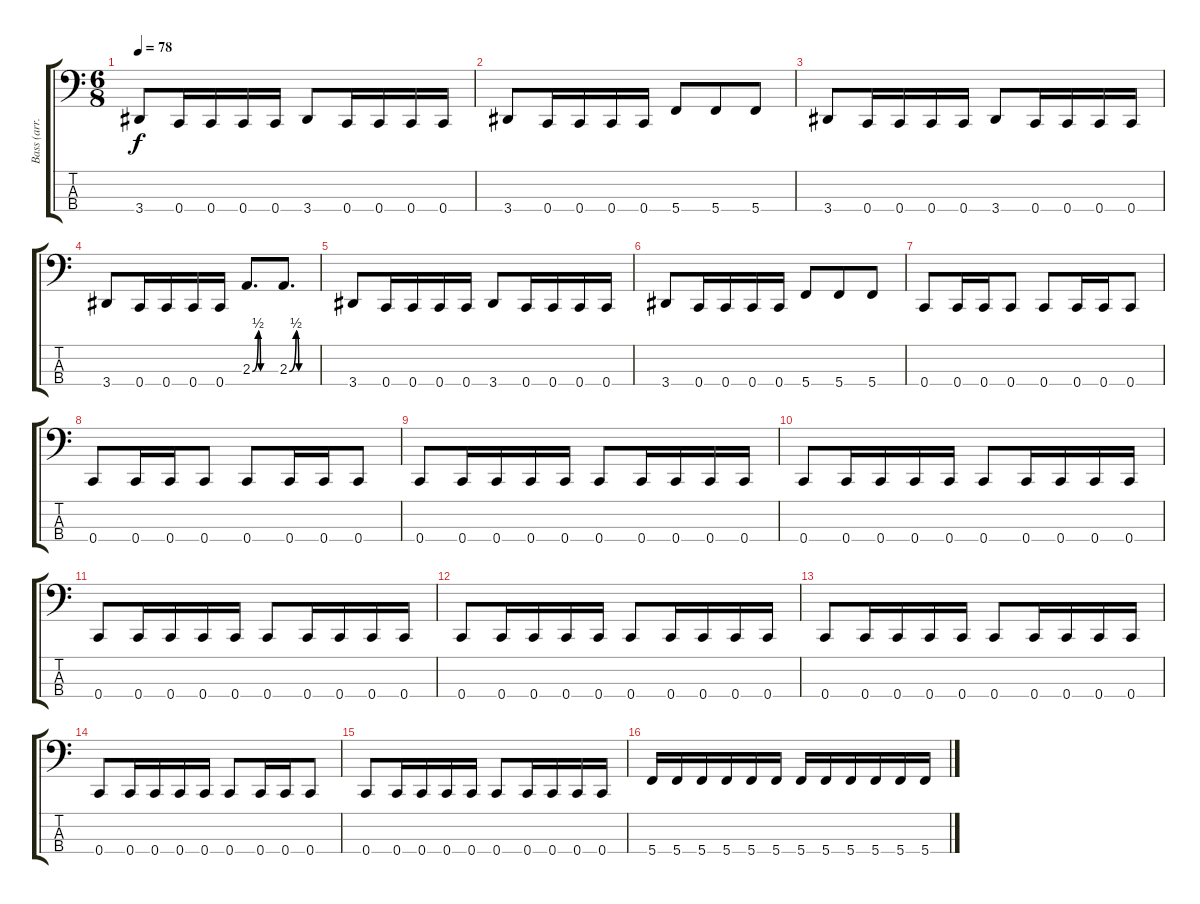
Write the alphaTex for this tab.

\track ("Bass (arr. 4 string)" "Bass (arr.") {instrument electricbassfinger}
\staff {score tabs}
\tuning (F2 C2 G1 C1) {hide}
\ts (6 8)
\tempo 78
\clef f4
\ks c
3.4.8{dy f} 0.4.16 0.4.16 0.4.16 0.4.16 3.4.8 0.4.16 0.4.16 0.4.16 0.4.16 |
3.4.8 0.4.16 0.4.16 0.4.16 0.4.16 5.4.8 5.4.8 5.4.8 |
3.4.8 0.4.16 0.4.16 0.4.16 0.4.16 3.4.8 0.4.16 0.4.16 0.4.16 0.4.16 |
3.4.8 0.4.16 0.4.16 0.4.16 0.4.16 2.3{be (custom 0 0 15 2 21 0 45 0 60 0)}.8{d} 2.3{be (custom 0 0 15 2 21 0 45 0 60 0)}.8{d} |
3.4.8 0.4.16 0.4.16 0.4.16 0.4.16 3.4.8 0.4.16 0.4.16 0.4.16 0.4.16 |
3.4.8 0.4.16 0.4.16 0.4.16 0.4.16 5.4.8 5.4.8 5.4.8 |
0.4.8 0.4.16 0.4.16 0.4.8 0.4.8 0.4.16 0.4.16 0.4.8 |
0.4.8 0.4.16 0.4.16 0.4.8 0.4.8 0.4.16 0.4.16 0.4.8 |
0.4.8 0.4.16 0.4.16 0.4.16 0.4.16 0.4.8 0.4.16 0.4.16 0.4.16 0.4.16 |
0.4.8 0.4.16 0.4.16 0.4.16 0.4.16 0.4.8 0.4.16 0.4.16 0.4.16 0.4.16 |
0.4.8 0.4.16 0.4.16 0.4.16 0.4.16 0.4.8 0.4.16 0.4.16 0.4.16 0.4.16 |
0.4.8 0.4.16 0.4.16 0.4.16 0.4.16 0.4.8 0.4.16 0.4.16 0.4.16 0.4.16 |
0.4.8 0.4.16 0.4.16 0.4.16 0.4.16 0.4.8 0.4.16 0.4.16 0.4.16 0.4.16 |
0.4.8 0.4.16 0.4.16 0.4.16 0.4.16 0.4.8 0.4.16 0.4.16 0.4.8 |
0.4.8 0.4.16 0.4.16 0.4.16 0.4.16 0.4.8 0.4.16 0.4.16 0.4.16 0.4.16 |
5.4.16 5.4.16 5.4.16 5.4.16 5.4.16 5.4.16 5.4.16 5.4.16 5.4.16 5.4.16 5.4.16 5.4.16
